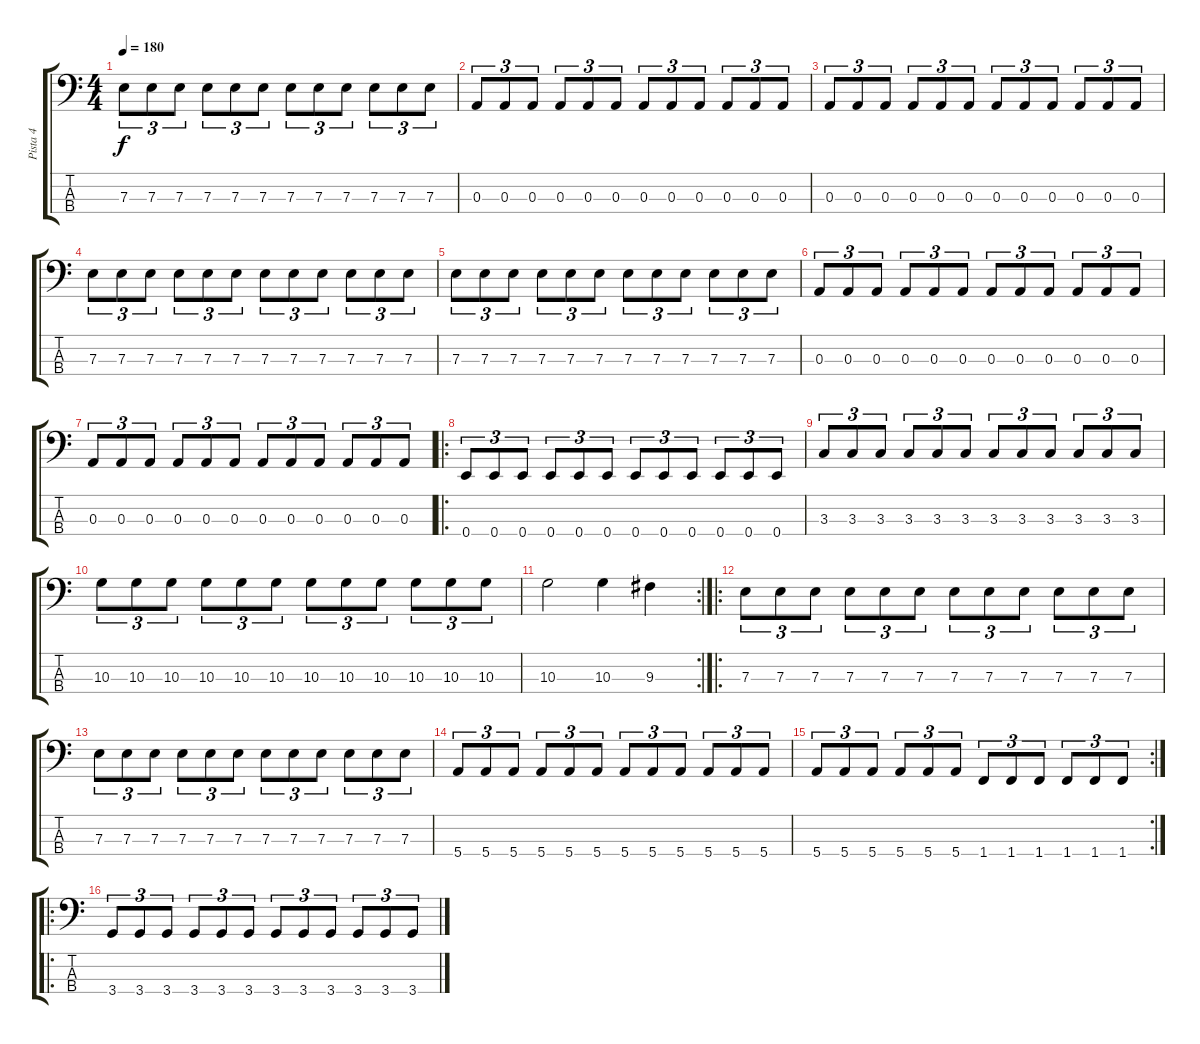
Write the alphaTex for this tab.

\track ("Pista 4" "Pista 4") {instrument electricbassfinger}
\staff {score tabs}
\tuning (G2 D2 A1 E1) {hide}
\ts (4 4)
\tempo 180
\clef f4
\ks c
7.3.8{tu (3 2) dy f} 7.3.8{tu (3 2)} 7.3.8{tu (3 2)} 7.3.8{tu (3 2)} 7.3.8{tu (3 2)} 7.3.8{tu (3 2)} 7.3.8{tu (3 2)} 7.3.8{tu (3 2)} 7.3.8{tu (3 2)} 7.3.8{tu (3 2)} 7.3.8{tu (3 2)} 7.3.8{tu (3 2)} |
0.3.8{tu (3 2)} 0.3.8{tu (3 2)} 0.3.8{tu (3 2)} 0.3.8{tu (3 2)} 0.3.8{tu (3 2)} 0.3.8{tu (3 2)} 0.3.8{tu (3 2)} 0.3.8{tu (3 2)} 0.3.8{tu (3 2)} 0.3.8{tu (3 2)} 0.3.8{tu (3 2)} 0.3.8{tu (3 2)} |
0.3.8{tu (3 2)} 0.3.8{tu (3 2)} 0.3.8{tu (3 2)} 0.3.8{tu (3 2)} 0.3.8{tu (3 2)} 0.3.8{tu (3 2)} 0.3.8{tu (3 2)} 0.3.8{tu (3 2)} 0.3.8{tu (3 2)} 0.3.8{tu (3 2)} 0.3.8{tu (3 2)} 0.3.8{tu (3 2)} |
7.3.8{tu (3 2)} 7.3.8{tu (3 2)} 7.3.8{tu (3 2)} 7.3.8{tu (3 2)} 7.3.8{tu (3 2)} 7.3.8{tu (3 2)} 7.3.8{tu (3 2)} 7.3.8{tu (3 2)} 7.3.8{tu (3 2)} 7.3.8{tu (3 2)} 7.3.8{tu (3 2)} 7.3.8{tu (3 2)} |
7.3.8{tu (3 2)} 7.3.8{tu (3 2)} 7.3.8{tu (3 2)} 7.3.8{tu (3 2)} 7.3.8{tu (3 2)} 7.3.8{tu (3 2)} 7.3.8{tu (3 2)} 7.3.8{tu (3 2)} 7.3.8{tu (3 2)} 7.3.8{tu (3 2)} 7.3.8{tu (3 2)} 7.3.8{tu (3 2)} |
0.3.8{tu (3 2)} 0.3.8{tu (3 2)} 0.3.8{tu (3 2)} 0.3.8{tu (3 2)} 0.3.8{tu (3 2)} 0.3.8{tu (3 2)} 0.3.8{tu (3 2)} 0.3.8{tu (3 2)} 0.3.8{tu (3 2)} 0.3.8{tu (3 2)} 0.3.8{tu (3 2)} 0.3.8{tu (3 2)} |
0.3.8{tu (3 2)} 0.3.8{tu (3 2)} 0.3.8{tu (3 2)} 0.3.8{tu (3 2)} 0.3.8{tu (3 2)} 0.3.8{tu (3 2)} 0.3.8{tu (3 2)} 0.3.8{tu (3 2)} 0.3.8{tu (3 2)} 0.3.8{tu (3 2)} 0.3.8{tu (3 2)} 0.3.8{tu (3 2)} |
\ro
0.4.8{tu (3 2)} 0.4.8{tu (3 2)} 0.4.8{tu (3 2)} 0.4.8{tu (3 2)} 0.4.8{tu (3 2)} 0.4.8{tu (3 2)} 0.4.8{tu (3 2)} 0.4.8{tu (3 2)} 0.4.8{tu (3 2)} 0.4.8{tu (3 2)} 0.4.8{tu (3 2)} 0.4.8{tu (3 2)} |
3.3.8{tu (3 2)} 3.3.8{tu (3 2)} 3.3.8{tu (3 2)} 3.3.8{tu (3 2)} 3.3.8{tu (3 2)} 3.3.8{tu (3 2)} 3.3.8{tu (3 2)} 3.3.8{tu (3 2)} 3.3.8{tu (3 2)} 3.3.8{tu (3 2)} 3.3.8{tu (3 2)} 3.3.8{tu (3 2)} |
10.3.8{tu (3 2)} 10.3.8{tu (3 2)} 10.3.8{tu (3 2)} 10.3.8{tu (3 2)} 10.3.8{tu (3 2)} 10.3.8{tu (3 2)} 10.3.8{tu (3 2)} 10.3.8{tu (3 2)} 10.3.8{tu (3 2)} 10.3.8{tu (3 2)} 10.3.8{tu (3 2)} 10.3.8{tu (3 2)} |
\rc 2
10.3.2 10.3.4 9.3.4 |
\ro
7.3.8{tu (3 2)} 7.3.8{tu (3 2)} 7.3.8{tu (3 2)} 7.3.8{tu (3 2)} 7.3.8{tu (3 2)} 7.3.8{tu (3 2)} 7.3.8{tu (3 2)} 7.3.8{tu (3 2)} 7.3.8{tu (3 2)} 7.3.8{tu (3 2)} 7.3.8{tu (3 2)} 7.3.8{tu (3 2)} |
7.3.8{tu (3 2)} 7.3.8{tu (3 2)} 7.3.8{tu (3 2)} 7.3.8{tu (3 2)} 7.3.8{tu (3 2)} 7.3.8{tu (3 2)} 7.3.8{tu (3 2)} 7.3.8{tu (3 2)} 7.3.8{tu (3 2)} 7.3.8{tu (3 2)} 7.3.8{tu (3 2)} 7.3.8{tu (3 2)} |
5.4.8{tu (3 2)} 5.4.8{tu (3 2)} 5.4.8{tu (3 2)} 5.4.8{tu (3 2)} 5.4.8{tu (3 2)} 5.4.8{tu (3 2)} 5.4.8{tu (3 2)} 5.4.8{tu (3 2)} 5.4.8{tu (3 2)} 5.4.8{tu (3 2)} 5.4.8{tu (3 2)} 5.4.8{tu (3 2)} |
\rc 2
5.4.8{tu (3 2)} 5.4.8{tu (3 2)} 5.4.8{tu (3 2)} 5.4.8{tu (3 2)} 5.4.8{tu (3 2)} 5.4.8{tu (3 2)} 1.4.8{tu (3 2)} 1.4.8{tu (3 2)} 1.4.8{tu (3 2)} 1.4.8{tu (3 2)} 1.4.8{tu (3 2)} 1.4.8{tu (3 2)} |
\ro
3.4.8{tu (3 2)} 3.4.8{tu (3 2)} 3.4.8{tu (3 2)} 3.4.8{tu (3 2)} 3.4.8{tu (3 2)} 3.4.8{tu (3 2)} 3.4.8{tu (3 2)} 3.4.8{tu (3 2)} 3.4.8{tu (3 2)} 3.4.8{tu (3 2)} 3.4.8{tu (3 2)} 3.4.8{tu (3 2)}
